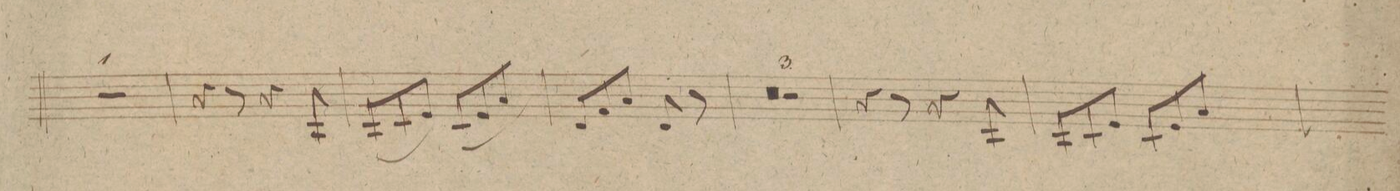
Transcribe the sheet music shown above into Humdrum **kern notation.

**kern	**dynam
*I"Violino	*
*clefG2	*
*k[]	*
*M6/8	*
2.r	.
=14	=14
4r	.
8r	.
4r	.
8A/	.
=15	=15
(8A/L	.
8c/	.
8e/J)	.
(8c/L	.
8e/	.
8a/J)	.
=16	=16
8d/L	.
8f/	.
8a/J	.
8d/	.
4r	.
=17	=17
1.r	.
=18	=18
=19	=19
2.r	.
=20	=20
4r	.
8r	.
4r	.
8A/	.
=21	=21
8A/L	.
8c/	.
8e/J	.
8c/L	.
8e/	.
8a/J	.
=22	=22
*-	*-
